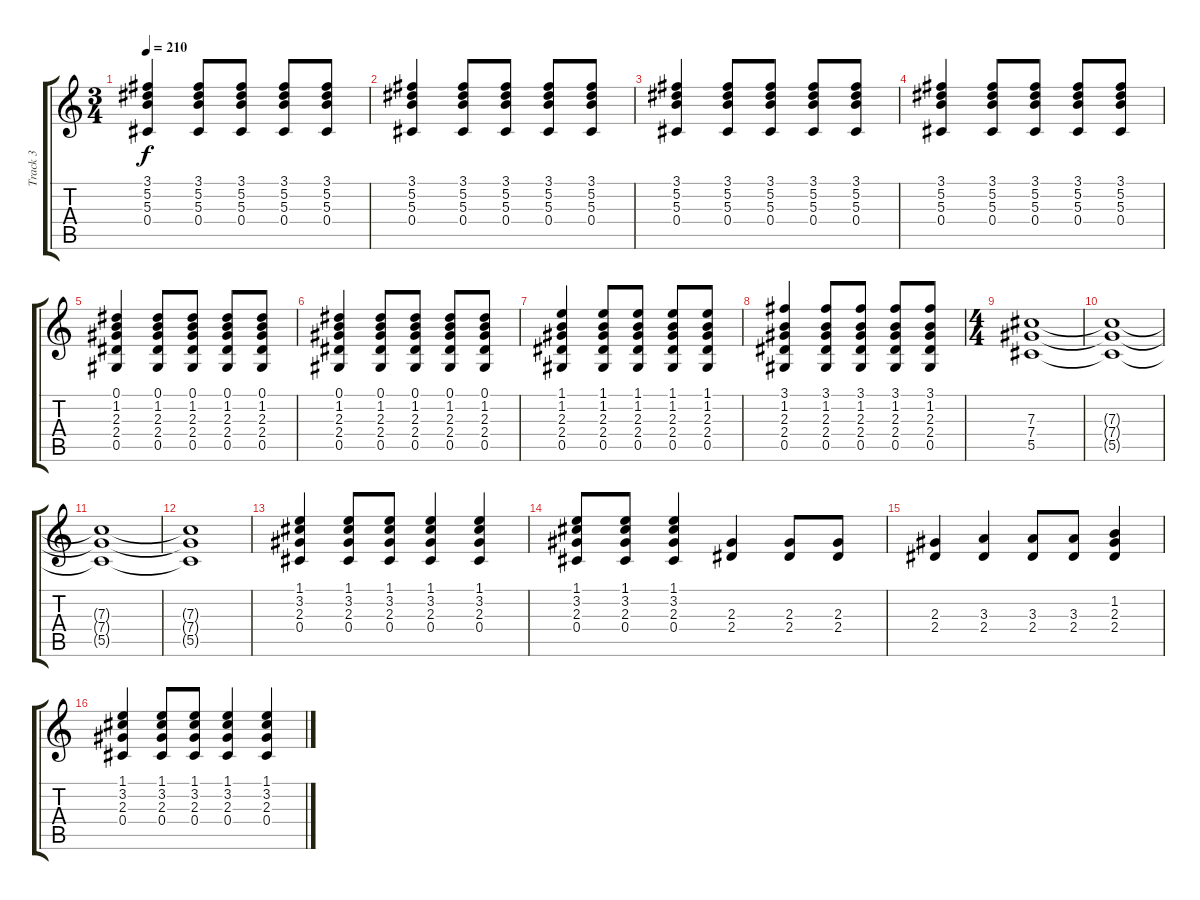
\track ("Track 3" "Track 3") {instrument acousticguitarsteel}
\staff {score tabs}
\tuning (Eb4 Bb3 Gb3 Db3 Ab2 Eb2) {hide}
\ts (3 4)
\tempo 210
\clef g2
\ks c
(3.1 5.2 5.3 0.4).4{dy f} (3.1 5.2 5.3 0.4).8 (3.1 5.2 5.3 0.4).8 (3.1 5.2 5.3 0.4).8 (3.1 5.2 5.3 0.4).8 |
(3.1 5.2 5.3 0.4).4 (3.1 5.2 5.3 0.4).8 (3.1 5.2 5.3 0.4).8 (3.1 5.2 5.3 0.4).8 (3.1 5.2 5.3 0.4).8 |
(3.1 5.2 5.3 0.4).4 (3.1 5.2 5.3 0.4).8 (3.1 5.2 5.3 0.4).8 (3.1 5.2 5.3 0.4).8 (3.1 5.2 5.3 0.4).8 |
(3.1 5.2 5.3 0.4).4 (3.1 5.2 5.3 0.4).8 (3.1 5.2 5.3 0.4).8 (3.1 5.2 5.3 0.4).8 (3.1 5.2 5.3 0.4).8 |
(0.1 1.2 2.3 2.4 0.5).4 (0.1 1.2 2.3 2.4 0.5).8 (0.1 1.2 2.3 2.4 0.5).8 (0.1 1.2 2.3 2.4 0.5).8 (0.1 1.2 2.3 2.4 0.5).8 |
(0.1 1.2 2.3 2.4 0.5).4 (0.1 1.2 2.3 2.4 0.5).8 (0.1 1.2 2.3 2.4 0.5).8 (0.1 1.2 2.3 2.4 0.5).8 (0.1 1.2 2.3 2.4 0.5).8 |
(1.1 1.2 2.3 2.4 0.5).4 (1.1 1.2 2.3 2.4 0.5).8 (1.1 1.2 2.3 2.4 0.5).8 (1.1 1.2 2.3 2.4 0.5).8 (1.1 1.2 2.3 2.4 0.5).8 |
(3.1 1.2 2.3 2.4 0.5).4 (3.1 1.2 2.3 2.4 0.5).8 (3.1 1.2 2.3 2.4 0.5).8 (3.1 1.2 2.3 2.4 0.5).8 (3.1 1.2 2.3 2.4 0.5).8 |
\ts (4 4)
(7.3 7.4 5.5).1 |
(7.3{t} 7.4{t} 5.5{t}).1 |
(7.3{t} 7.4{t} 5.5{t}).1 |
(7.3{t} 7.4{t} 5.5{t}).1 |
(1.1 3.2 2.3 0.4).4 (1.1 3.2 2.3 0.4).8 (1.1 3.2 2.3 0.4).8 (1.1 3.2 2.3 0.4).4 (1.1 3.2 2.3 0.4).4 |
(1.1 3.2 2.3 0.4).8 (1.1 3.2 2.3 0.4).8 (1.1 3.2 2.3 0.4).4 (2.3 2.4).4 (2.3 2.4).8 (2.3 2.4).8 |
(2.3 2.4).4 (3.3 2.4).4 (3.3 2.4).8 (3.3 2.4).8 (1.2 2.3 2.4).4 |
(1.1 3.2 2.3 0.4).4 (1.1 3.2 2.3 0.4).8 (1.1 3.2 2.3 0.4).8 (1.1 3.2 2.3 0.4).4 (1.1 3.2 2.3 0.4).4
